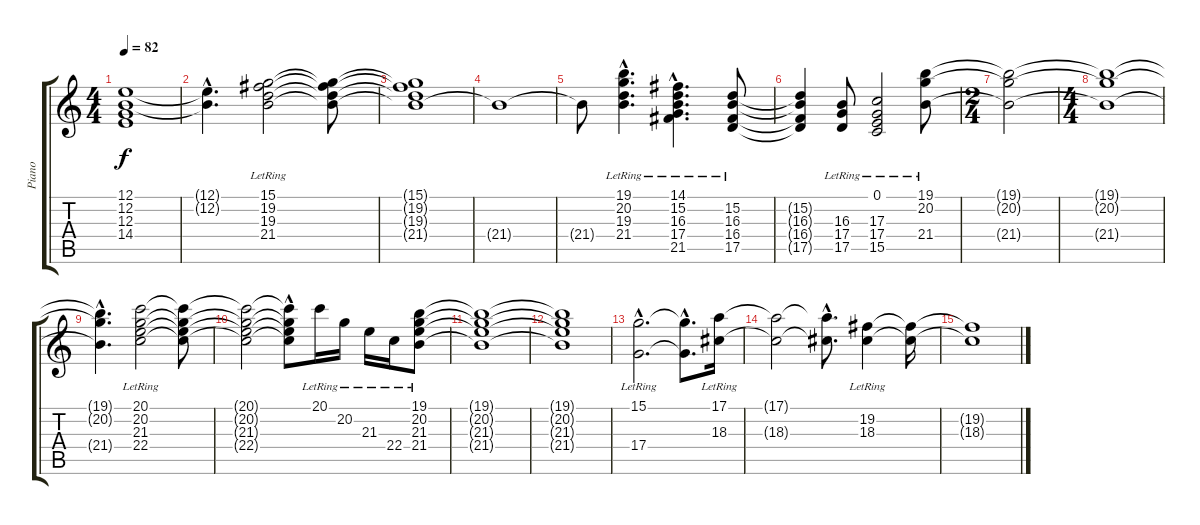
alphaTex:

\track ("Piano" "Piano") {instrument brightacousticpiano}
\staff {score tabs}
\tuning (E4 B3 G3 D3 A2 E2) {hide}
\ts (4 4)
\tempo 82
\clef g2
\ks c
(12.1{t} 12.2{t} 12.3{t} 14.4{t}).1{dy f} |
(12.1{t} 12.2{hac t}).4{d} (15.1{lr} 19.2{lr} 19.3{lr} 21.4{lr}).2 (15.1{t} 19.2{t} 19.3{t} 21.4{t}).8 |
(15.1{t} 19.2{t} 19.3{t} 21.4{t}).1 |
21.4{t}.1 |
21.4{t}.8 (19.1{hac lr} 20.2{hac lr} 19.3{hac lr} 21.4{hac lr}).4{d} (14.1{hac lr} 15.2{hac lr} 16.3{hac lr} 17.4{hac lr} 21.5{hac lr}).4{d} (15.2{lr} 16.3{lr} 16.4{lr} 17.5{lr}).8 |
(15.2{t} 16.3{t} 16.4{t} 17.5{t}).4 (16.3{lr} 17.4{lr} 17.5{lr}).8 (0.1{lr} 17.3{lr} 17.4{lr} 15.5{lr}).2 (19.1{lr} 20.2{lr} 21.4{lr}).8 |
\ts (2 4)
(19.1{t} 20.2{t} 21.4{t}).2 |
\ts (4 4)
(19.1{t} 20.2{t} 21.4{t}).1 |
(19.1{hac t} 20.2{hac t} 21.4{hac t}).4{d} (20.1{lr} 20.2{lr} 21.3{lr} 22.4{lr}).2 (20.1{t} 20.2{t} 21.3{t} 22.4{t}).8 |
(20.1{t} 20.2{t} 21.3{t} 22.4{t}).2 (20.1{t} 20.2{hac t} 21.3{t} 22.4{t}).8 20.1{lr}.16 20.2{lr}.16 21.3{lr}.16 22.4{lr}.16 (19.1{lr} 20.2{lr} 21.3{lr} 21.4{lr}).8 |
(19.1{t} 20.2{t} 21.3{t} 21.4{t}).1{volume 8} |
(19.1{t} 20.2{t} 21.3{t} 21.4{t}).1 |
(15.1{hac lr} 17.4{hac lr}).2{d volume 0} (15.1{hac t} 17.4{hac t}).8{d} (17.1{lr} 18.3{lr}).16{volume 8} |
(17.1{t} 18.3{t}).2 (17.1{hac t} 18.3{hac t}).8{d} (19.2{lr} 18.3{lr}).4 (19.2{t} 18.3{t}).16 |
(19.2{t} 18.3{t}).1
